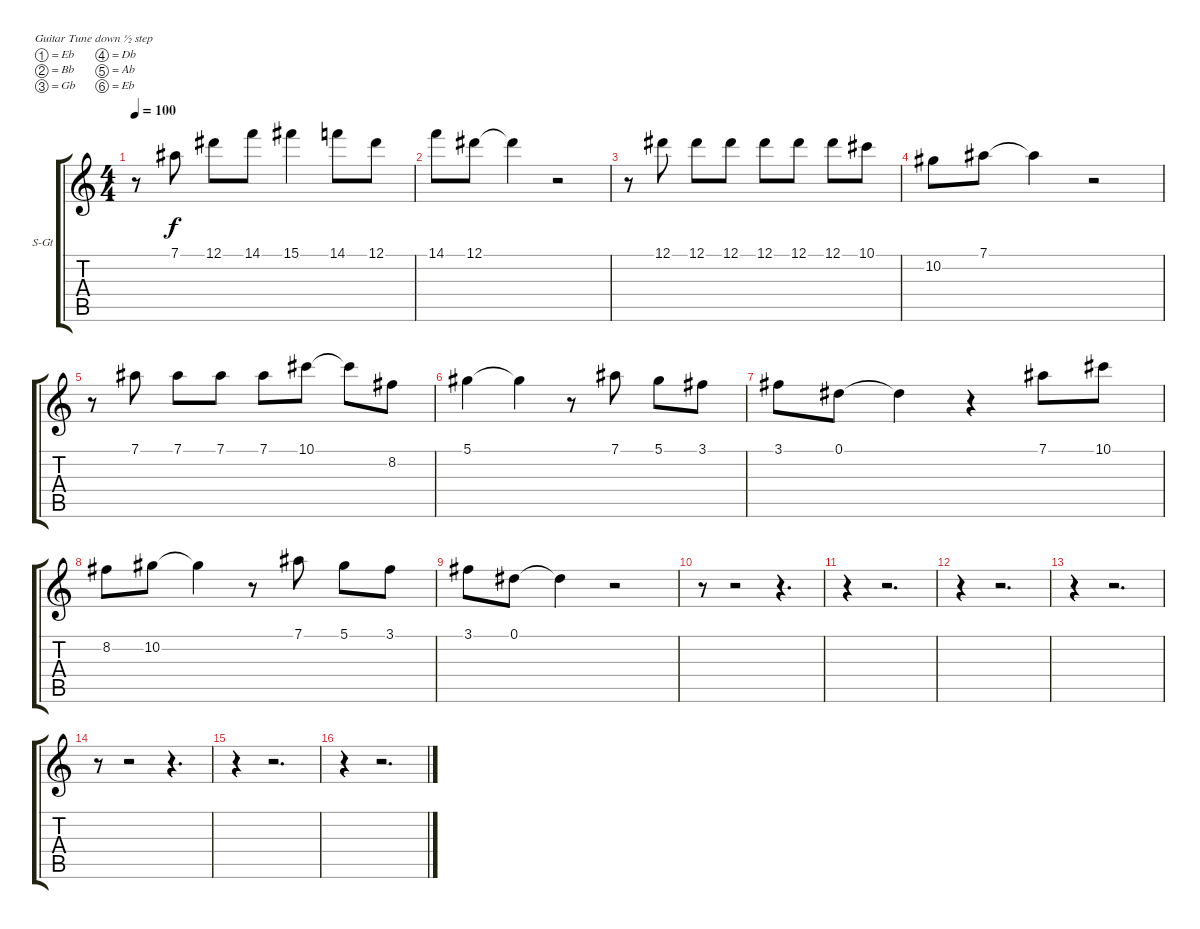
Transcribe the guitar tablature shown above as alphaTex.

\bracketExtendMode groupsimilarinstruments
\firstSystemTrackNameOrientation horizontal
\otherSystemsTrackNameOrientation horizontal
\track ("³ª" "S-Gt") {instrument acousticguitarsteel}
\staff {score tabs}
\tuning (Eb4 Bb3 Gb3 Db3 Ab2 Eb2)
\ts (4 4)
\tempo 100
\clef g2
\ks c
r.8{dy f} 7.1.8 12.1.8 14.1.8 15.1.4 14.1.8 12.1.8 |
14.1.8 12.1.8 12.1{t}.4 r.2 |
r.8 12.1.8 12.1.8 12.1.8 12.1.8 12.1.8 12.1.8 10.1.8 |
10.2.8 7.1.8 7.1{t}.4 r.2 |
r.8 7.1.8 7.1.8 7.1.8 7.1.8 10.1.8 10.1{t}.8 8.2.8 |
5.1.4 5.1{t}.4 r.8 7.1.8 5.1.8 3.1.8 |
3.1.8 0.1.8 0.1{t}.4 r.4 7.1.8 10.1.8 |
8.2.8 10.2.8 10.2{t}.4 r.8 7.1.8 5.1.8 3.1.8 |
3.1.8 0.1.8 0.1{t}.4 r.2 |
r.8 r.2 r.4{d} |
r.4 r.2{d} |
r.4 r.2{d} |
r.4 r.2{d} |
r.8 r.2 r.4{d} |
r.4 r.2{d} |
r.4 r.2{d}
